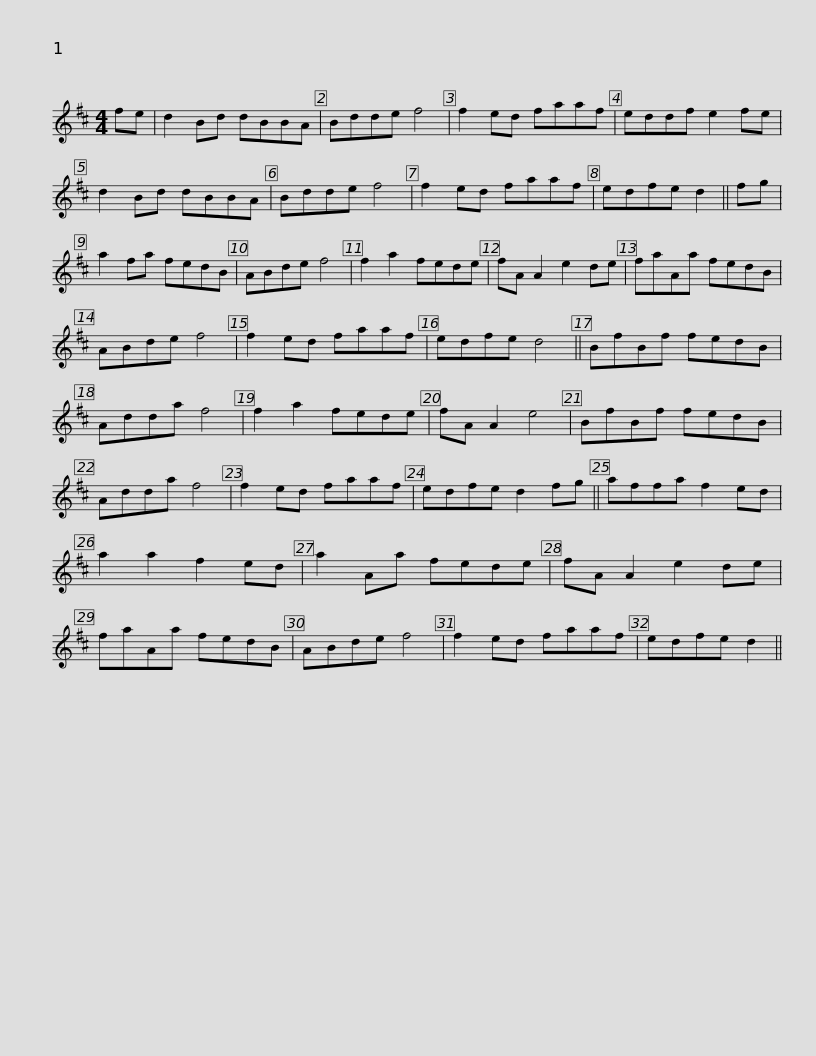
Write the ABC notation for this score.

X:1
L:1/8
M:4/4
I:linebreak $
K:D
V:1 treble
V:1
 fe | d2 Bd dBBA | Bdde f4 | f2 ed faaf | eddf e2 fe | %5
 d2 Bd dBBA | Bdde f4 |$ f2 ed faaf | edfe d2 || fg | %10
 a2 fa fedB | ABde f4 | f2 a2 fede | fA A2 e2 de |$ faAa fedB | %15
 ABde f4 | f2 ed faaf | edfe d4 || BfBf fedB | Adda f4 | %20
 f2 a2 fede |$ fA A2 e4 | BfBf fedB | Adda f4 | f2 ed faaf | %25
 edfe d2 fg || affa f2 ed | a2 a2 f2 ed |$ a2 Aa fede | fA A2 e2 de | %30
 faAa fedB | ABde f4 | f2 ed faaf | edfe d2 || %34
